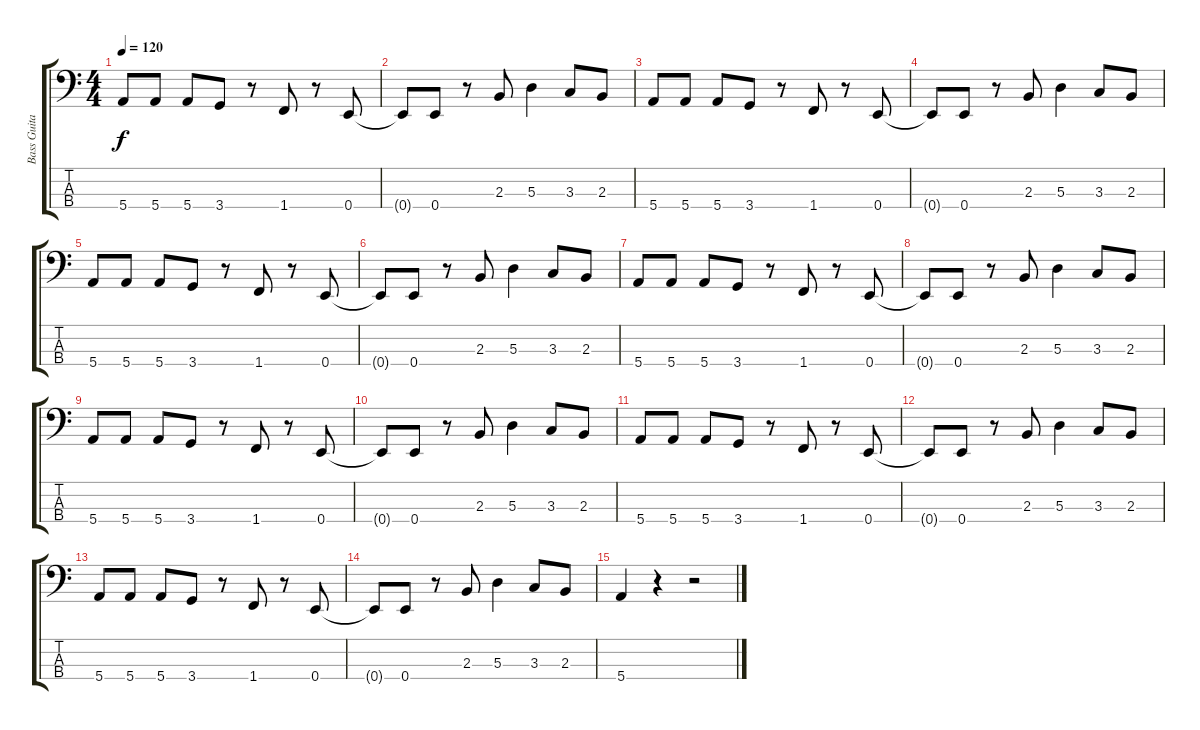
\track ("Bass Guitar" "Bass Guita") {instrument electricbassfinger}
\staff {score tabs}
\tuning (G2 D2 A1 E1) {hide}
\ts (4 4)
\tempo 120
\clef f4
\ks c
5.4.8{dy f} 5.4.8 5.4.8 3.4.8 r.8 1.4.8 r.8 0.4.8 |
0.4{t}.8 0.4.8 r.8 2.3.8 5.3.4 3.3.8 2.3.8 |
5.4.8 5.4.8 5.4.8 3.4.8 r.8 1.4.8 r.8 0.4.8 |
0.4{t}.8 0.4.8 r.8 2.3.8 5.3.4 3.3.8 2.3.8 |
5.4.8{volume 10} 5.4.8 5.4.8 3.4.8 r.8 1.4.8 r.8 0.4.8 |
0.4{t}.8 0.4.8 r.8 2.3.8 5.3.4 3.3.8 2.3.8 |
5.4.8{volume 8} 5.4.8 5.4.8 3.4.8 r.8 1.4.8 r.8 0.4.8 |
0.4{t}.8 0.4.8 r.8 2.3.8 5.3.4 3.3.8 2.3.8 |
5.4.8{volume 6} 5.4.8 5.4.8 3.4.8 r.8 1.4.8 r.8 0.4.8 |
0.4{t}.8 0.4.8 r.8 2.3.8 5.3.4 3.3.8 2.3.8 |
5.4.8{volume 4} 5.4.8 5.4.8 3.4.8 r.8 1.4.8 r.8 0.4.8 |
0.4{t}.8 0.4.8 r.8 2.3.8 5.3.4 3.3.8 2.3.8 |
5.4.8{volume 2} 5.4.8 5.4.8 3.4.8 r.8 1.4.8 r.8 0.4.8 |
0.4{t}.8 0.4.8 r.8 2.3.8 5.3.4 3.3.8 2.3.8 |
5.4.4 r.4 r.2
